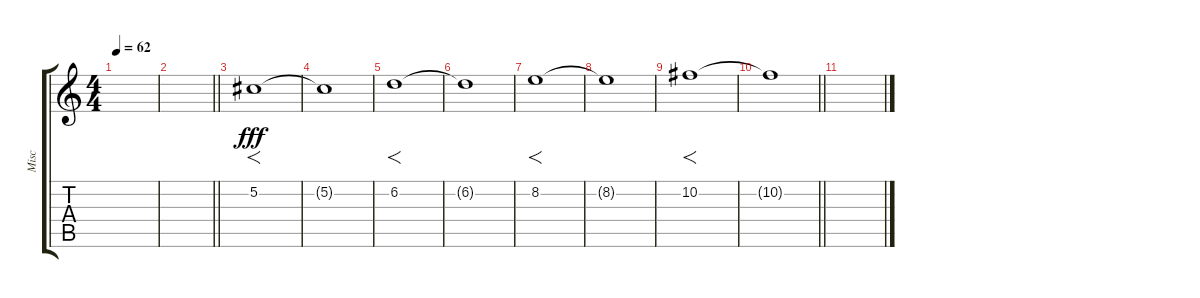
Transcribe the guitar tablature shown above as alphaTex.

\track ("Misc" "Misc") {instrument guitarharmonics}
\staff {score tabs}
\tuning (Db4 Ab3 E3 B2 Gb2 B1) {hide}
\ts (4 4)
\tempo 62
\clef g2
\ks c
|
\barLineRight lightlight
|
\section ("" "")
5.2.1{f dy fff} |
5.2{t}.1 |
6.2.1{f} |
6.2{t}.1 |
8.2.1{f} |
8.2{t}.1 |
10.2.1{f} |
\barLineRight lightlight
10.2{t}.1 |
\section ("" "")
